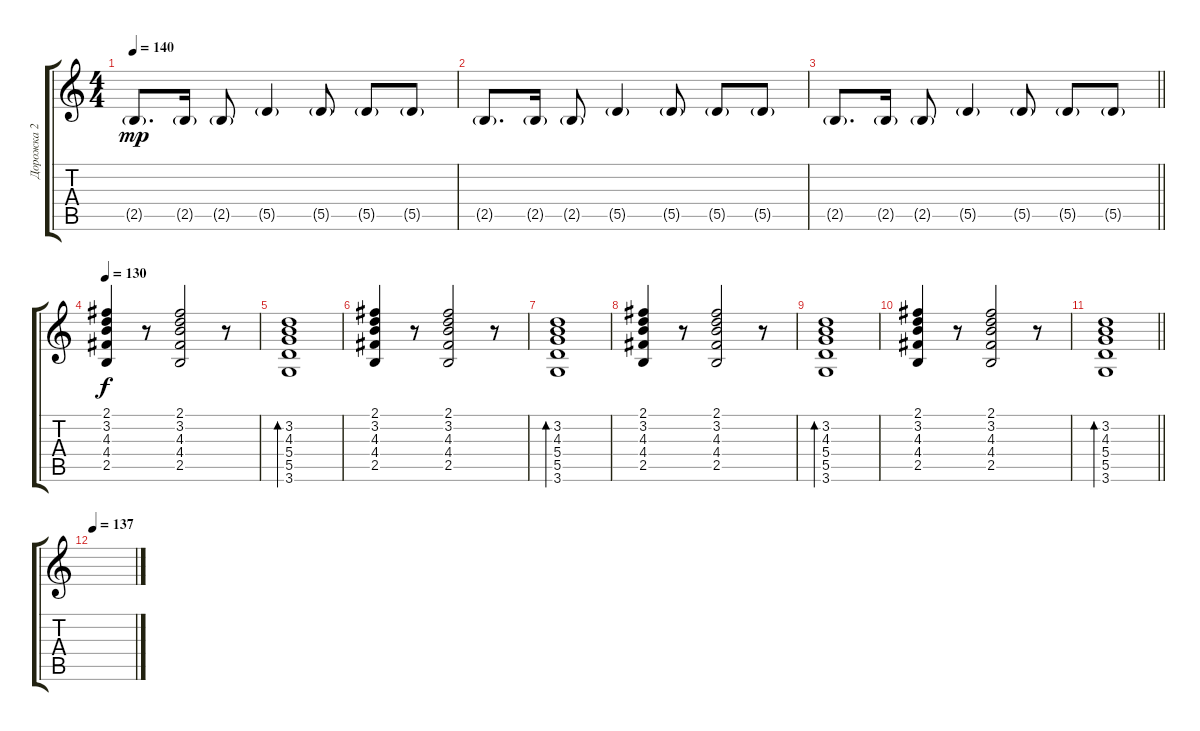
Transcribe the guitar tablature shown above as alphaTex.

\track ("Дорожка 2" "Дорожка 2") {instrument overdrivenguitar}
\staff {score tabs}
\tuning (E4 B3 G3 D3 A2 E2) {hide}
\ts (4 4)
\tempo 140
\clef g2
\ks c
2.5{g}.8{d dy mp} 2.5{g}.16 2.5{g}.8 5.5{g}.4 5.5{g}.8 5.5{g}.8 5.5{g}.8 |
2.5{g}.8{d} 2.5{g}.16 2.5{g}.8 5.5{g}.4 5.5{g}.8 5.5{g}.8 5.5{g}.8 |
\barLineRight lightlight
2.5{g}.8{d} 2.5{g}.16 2.5{g}.8 5.5{g}.4 5.5{g}.8 5.5{g}.8 5.5{g}.8 |
\tempo 130
(2.1 3.2 4.3 4.4 2.5).4{dy f instrument overdrivenguitar} r.8 (2.1 3.2 4.3 4.4 2.5).2 r.8 |
(3.2 4.3 5.4 5.5 3.6).1{bd 240} |
(2.1 3.2 4.3 4.4 2.5).4 r.8 (2.1 3.2 4.3 4.4 2.5).2 r.8 |
(3.2 4.3 5.4 5.5 3.6).1{bd 240} |
(2.1 3.2 4.3 4.4 2.5).4 r.8 (2.1 3.2 4.3 4.4 2.5).2 r.8 |
(3.2 4.3 5.4 5.5 3.6).1{bd 240} |
(2.1 3.2 4.3 4.4 2.5).4 r.8 (2.1 3.2 4.3 4.4 2.5).2 r.8 |
\barLineRight lightlight
(3.2 4.3 5.4 5.5 3.6).1{bd 240} |
\tempo 137
